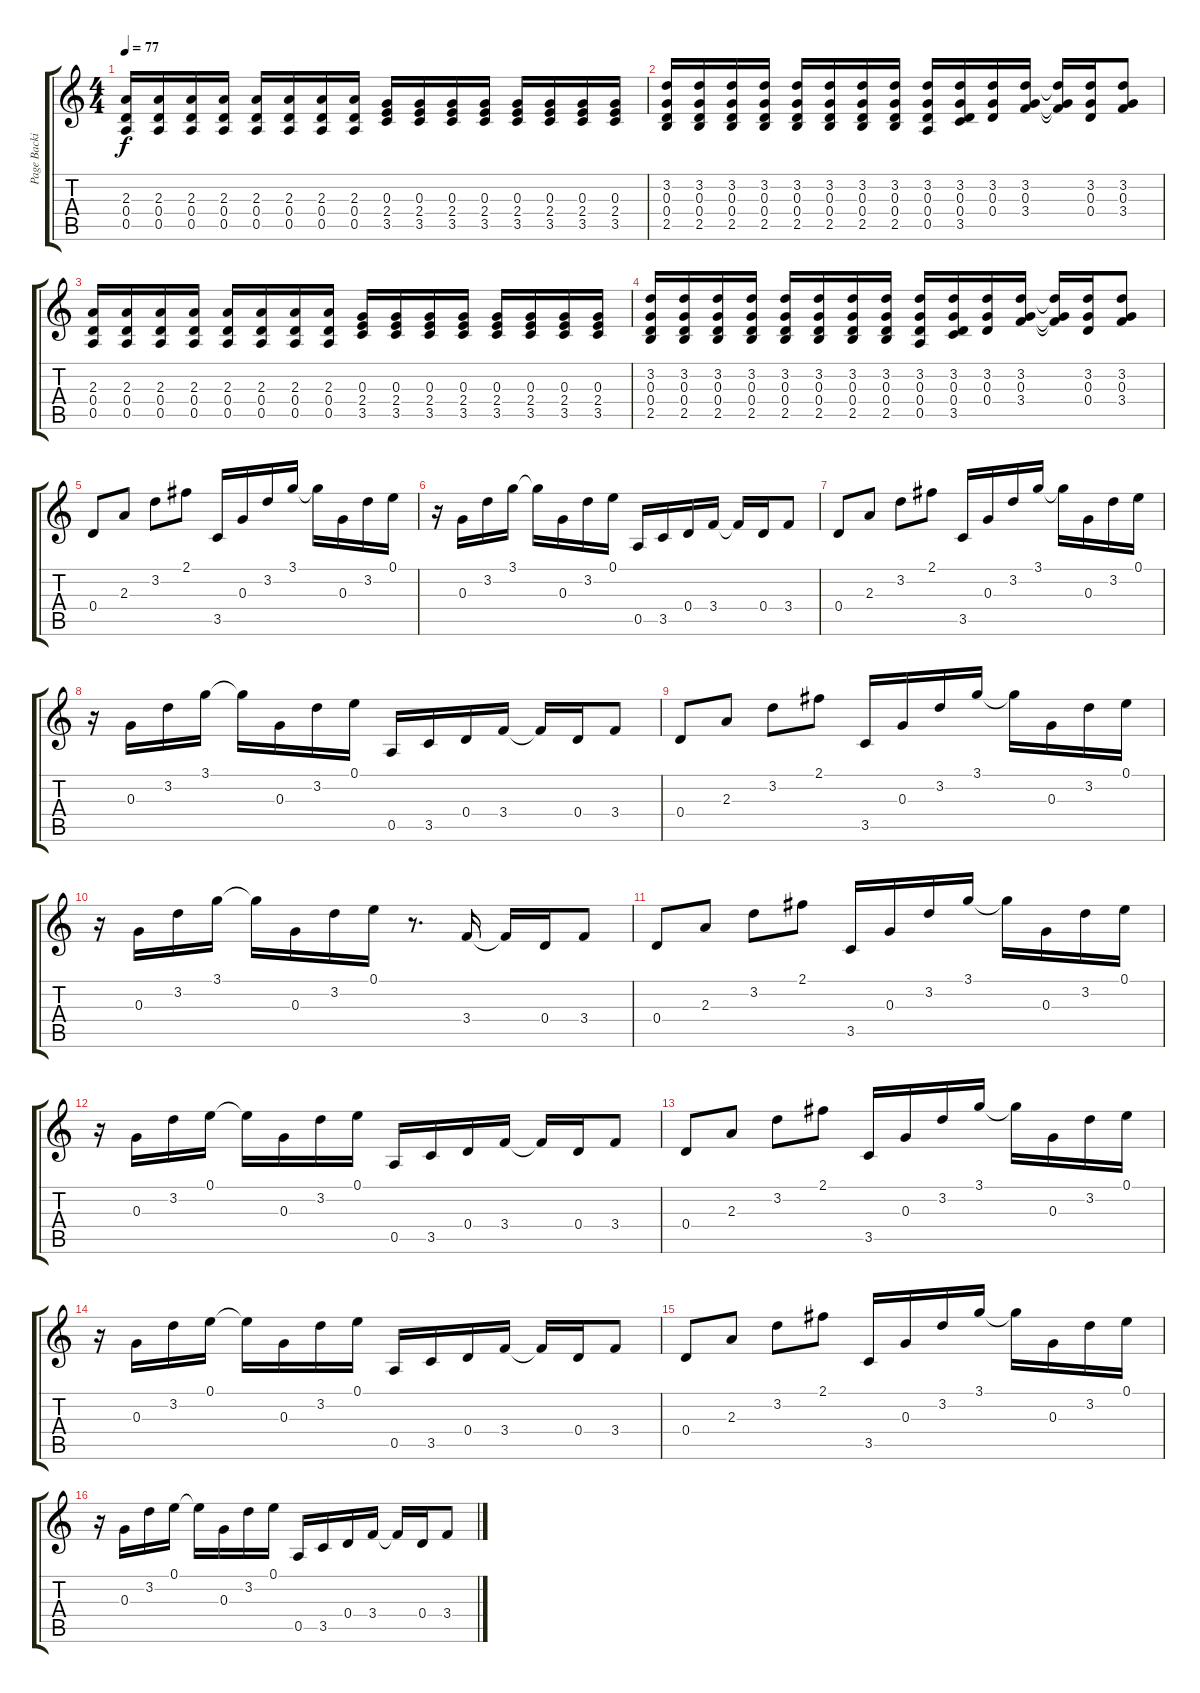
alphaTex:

\track ("Page Backing" "Page Backi") {instrument acousticguitarsteel}
\staff {score tabs}
\tuning (E4 B3 G3 D3 A2 E2) {hide}
\ts (4 4)
\tempo 77
\clef g2
\ks c
(2.3 0.4 0.5).16{dy f} (2.3 0.4 0.5).16 (2.3 0.4 0.5).16 (2.3 0.4 0.5).16 (2.3 0.4 0.5).16 (2.3 0.4 0.5).16 (2.3 0.4 0.5).16 (2.3 0.4 0.5).16 (0.3 2.4 3.5).16 (0.3 2.4 3.5).16 (0.3 2.4 3.5).16 (0.3 2.4 3.5).16 (0.3 2.4 3.5).16 (0.3 2.4 3.5).16 (0.3 2.4 3.5).16 (0.3 2.4 3.5).16 |
(3.2 0.3 0.4 2.5).16 (3.2 0.3 0.4 2.5).16 (3.2 0.3 0.4 2.5).16 (3.2 0.3 0.4 2.5).16 (3.2 0.3 0.4 2.5).16 (3.2 0.3 0.4 2.5).16 (3.2 0.3 0.4 2.5).16 (3.2 0.3 0.4 2.5).16 (3.2 0.3 0.4 0.5).16 (3.2 0.3 0.4 3.5).16 (3.2 0.3 0.4).16 (3.2 0.3 3.4).16 (3.2{t} 0.3{t} 3.4{t}).16 (3.2 0.3 0.4).16 (3.2 0.3 3.4).8 |
(2.3 0.4 0.5).16 (2.3 0.4 0.5).16 (2.3 0.4 0.5).16 (2.3 0.4 0.5).16 (2.3 0.4 0.5).16 (2.3 0.4 0.5).16 (2.3 0.4 0.5).16 (2.3 0.4 0.5).16 (0.3 2.4 3.5).16 (0.3 2.4 3.5).16 (0.3 2.4 3.5).16 (0.3 2.4 3.5).16 (0.3 2.4 3.5).16 (0.3 2.4 3.5).16 (0.3 2.4 3.5).16 (0.3 2.4 3.5).16 |
(3.2 0.3 0.4 2.5).16 (3.2 0.3 0.4 2.5).16 (3.2 0.3 0.4 2.5).16 (3.2 0.3 0.4 2.5).16 (3.2 0.3 0.4 2.5).16 (3.2 0.3 0.4 2.5).16 (3.2 0.3 0.4 2.5).16 (3.2 0.3 0.4 2.5).16 (3.2 0.3 0.4 0.5).16 (3.2 0.3 0.4 3.5).16 (3.2 0.3 0.4).16 (3.2 0.3 3.4).16 (3.2{t} 0.3{t} 3.4{t}).16 (3.2 0.3 0.4).16 (3.2 0.3 3.4).8 |
0.4.8 2.3.8 3.2.8 2.1.8 3.5.16 0.3.16 3.2.16 3.1.16 3.1{t}.16 0.3.16 3.2.16 0.1.16 |
r.16 0.3.16 3.2.16 3.1.16 3.1{t}.16 0.3.16 3.2.16 0.1.16 0.5.16 3.5.16 0.4.16 3.4.16 3.4{t}.16 0.4.16 3.4.8 |
0.4.8 2.3.8 3.2.8 2.1.8 3.5.16 0.3.16 3.2.16 3.1.16 3.1{t}.16 0.3.16 3.2.16 0.1.16 |
r.16 0.3.16 3.2.16 3.1.16 3.1{t}.16 0.3.16 3.2.16 0.1.16 0.5.16 3.5.16 0.4.16 3.4.16 3.4{t}.16 0.4.16 3.4.8 |
0.4.8 2.3.8 3.2.8 2.1.8 3.5.16 0.3.16 3.2.16 3.1.16 3.1{t}.16 0.3.16 3.2.16 0.1.16 |
r.16 0.3.16 3.2.16 3.1.16 3.1{t}.16 0.3.16 3.2.16 0.1.16 r.8{d} 3.4.16 3.4{t}.16 0.4.16 3.4.8 |
0.4.8 2.3.8 3.2.8 2.1.8 3.5.16 0.3.16 3.2.16 3.1.16 3.1{t}.16 0.3.16 3.2.16 0.1.16 |
r.16 0.3.16 3.2.16 0.1.16 0.1{t}.16 0.3.16 3.2.16 0.1.16 0.5.16 3.5.16 0.4.16 3.4.16 3.4{t}.16 0.4.16 3.4.8 |
0.4.8 2.3.8 3.2.8 2.1.8 3.5.16 0.3.16 3.2.16 3.1.16 3.1{t}.16 0.3.16 3.2.16 0.1.16 |
r.16 0.3.16 3.2.16 0.1.16 0.1{t}.16 0.3.16 3.2.16 0.1.16 0.5.16 3.5.16 0.4.16 3.4.16 3.4{t}.16 0.4.16 3.4.8 |
0.4.8 2.3.8 3.2.8 2.1.8 3.5.16 0.3.16 3.2.16 3.1.16 3.1{t}.16 0.3.16 3.2.16 0.1.16 |
r.16 0.3.16 3.2.16 0.1.16 0.1{t}.16 0.3.16 3.2.16 0.1.16 0.5.16 3.5.16 0.4.16 3.4.16 3.4{t}.16 0.4.16 3.4.8
